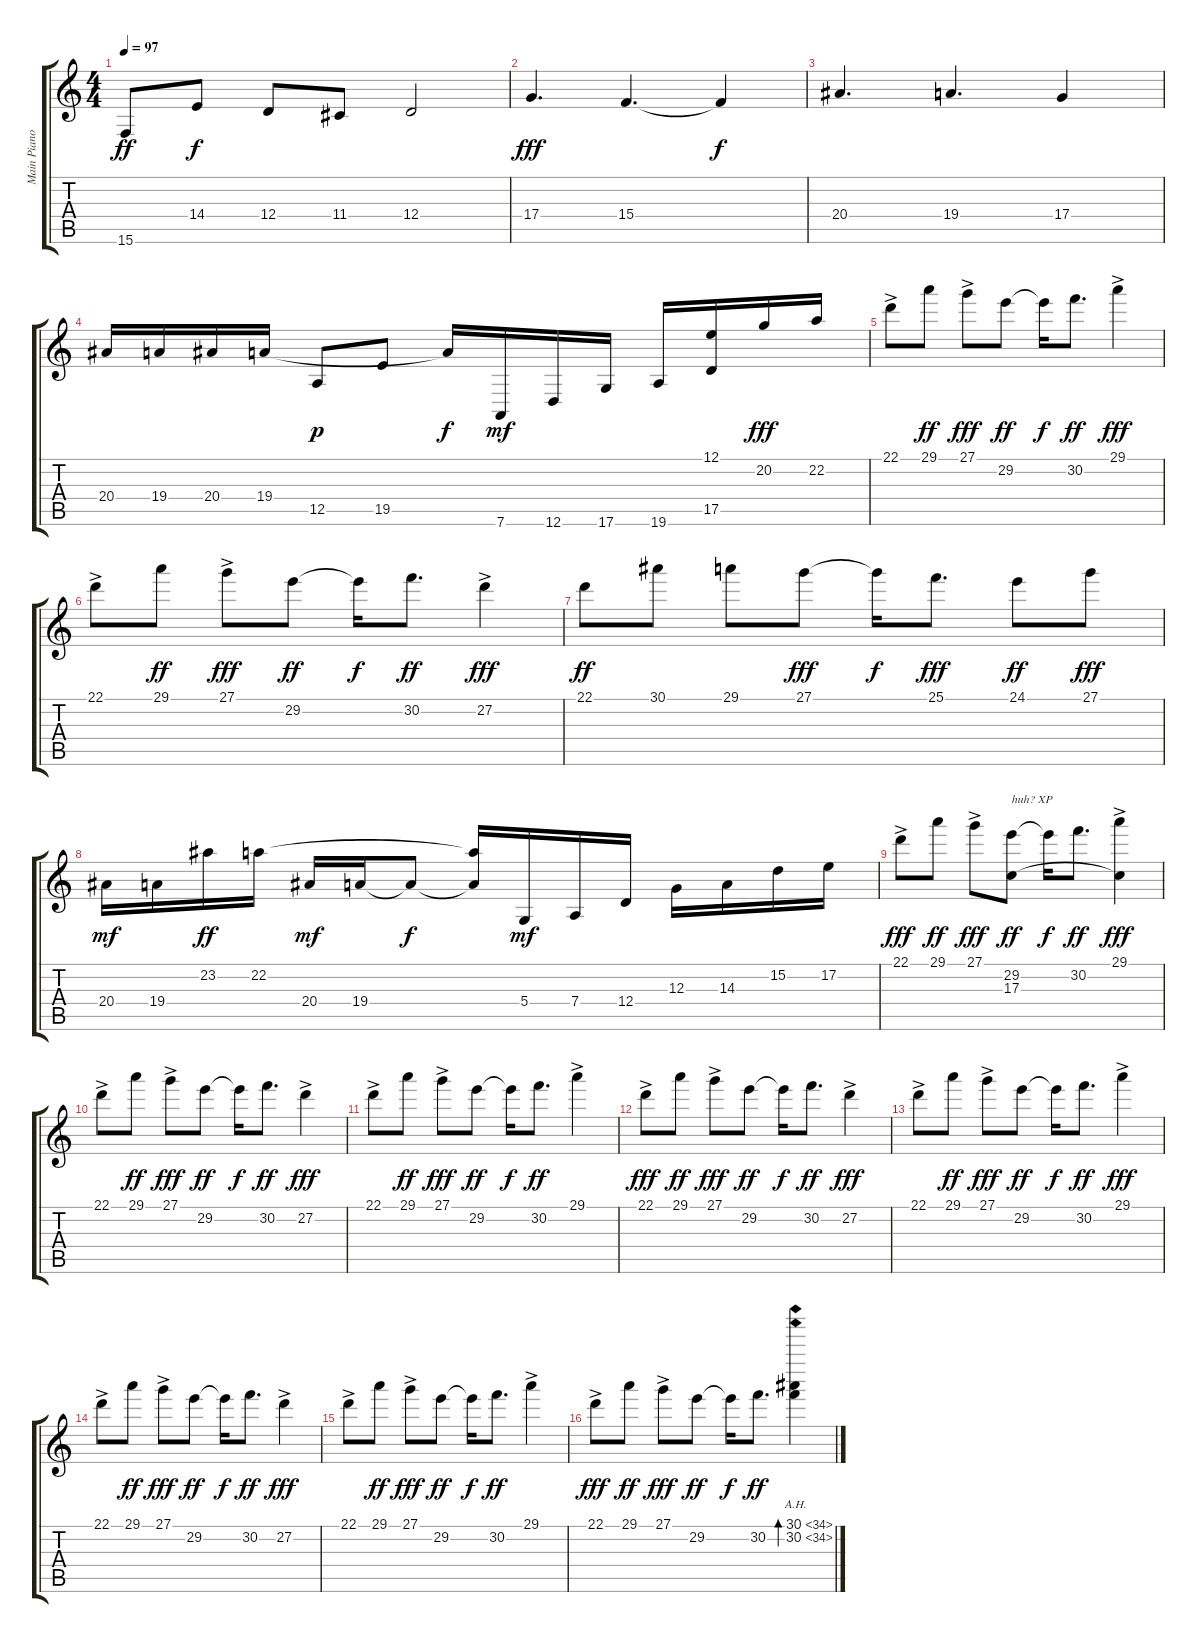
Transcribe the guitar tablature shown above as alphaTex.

\track ("Main Piano 1" "Main Piano") {instrument electricgrandpiano}
\staff {score tabs}
\tuning (E4 B3 G3 D3 A2 D2) {hide}
\ts (4 4)
\tempo 97
\clef g2
\ks c
15.6.8{dy ff} 14.4.8{dy f} 12.4.8 11.4.8 12.4.2 |
17.4.4{d dy fff} 15.4.4{d} 15.4{t}.4{dy f} |
20.4.4{d} 19.4.4{d} 17.4.4 |
20.4.16 19.4.16 20.4.16 19.4.16 12.5.8{dy p} 19.5.8 19.4{t}.16{dy f} 7.6.16{dy mf instrument acousticgrandpiano} 12.6.16{instrument brightacousticpiano} 17.6.16{instrument electricgrandpiano} 19.6.16 (12.1 17.5).16 20.2.16{dy fff} 22.2.16 |
22.1{ac}.8 29.1.8{dy ff} 27.1{ac}.8{dy fff} 29.2.8{dy ff} 29.2{t}.16{dy f} 30.2.8{d dy ff} 29.1{ac}.4{dy fff} |
22.1{ac}.8 29.1.8{dy ff} 27.1{ac}.8{dy fff} 29.2.8{dy ff} 29.2{t}.16{dy f} 30.2.8{d dy ff} 27.2{ac}.4{dy fff} |
22.1.8{dy ff} 30.1.8 29.1.8 27.1.8{dy fff} 27.1{t}.16{dy f} 25.1.8{d dy fff} 24.1.8{dy ff} 27.1.8{dy fff} |
20.4.16{dy mf} 19.4.16 23.2.16{dy ff} 22.2.16 20.4.16{dy mf} 19.4.16 19.4{t}.8{dy f} (22.2{t} 19.4{t}).16 5.4.16{dy mf} 7.4.16 12.4.16 12.3.16 14.3.16 15.2.16 17.2.16 |
22.1{ac}.8{dy fff} 29.1.8{dy ff} 27.1{ac}.8{dy fff} (29.2 17.3).8{txt "huh? XP" dy ff} 29.2{t}.16{dy f} 30.2.8{d dy ff} (29.1{ac} 17.3{t}).4{dy fff} |
22.1{ac}.8 29.1.8{dy ff} 27.1{ac}.8{dy fff} 29.2.8{dy ff} 29.2{t}.16{dy f} 30.2.8{d dy ff} 27.2{ac}.4{dy fff} |
22.1{ac}.8 29.1.8{dy ff} 27.1{ac}.8{dy fff} 29.2.8{dy ff} 29.2{t}.16{dy f} 30.2.8{d dy ff} 29.1{ac}.4 |
22.1{ac}.8{dy fff} 29.1.8{dy ff} 27.1{ac}.8{dy fff} 29.2.8{dy ff} 29.2{t}.16{dy f} 30.2.8{d dy ff} 27.2{ac}.4{dy fff} |
22.1{ac}.8 29.1.8{dy ff} 27.1{ac}.8{dy fff} 29.2.8{dy ff} 29.2{t}.16{dy f} 30.2.8{d dy ff} 29.1{ac}.4{dy fff} |
22.1{ac}.8 29.1.8{dy ff} 27.1{ac}.8{dy fff} 29.2.8{dy ff} 29.2{t}.16{dy f} 30.2.8{d dy ff} 27.2{ac}.4{dy fff} |
22.1{ac}.8 29.1.8{dy ff} 27.1{ac}.8{dy fff} 29.2.8{dy ff} 29.2{t}.16{dy f} 30.2.8{d dy ff} 29.1{ac}.4 |
22.1{ac}.8{dy fff} 29.1.8{dy ff} 27.1{ac}.8{dy fff} 29.2.8{dy ff} 29.2{t}.16{dy f} 30.2.8{d dy ff} (30.1{ah 4} 30.2{ah 4}).4{bd 60}
